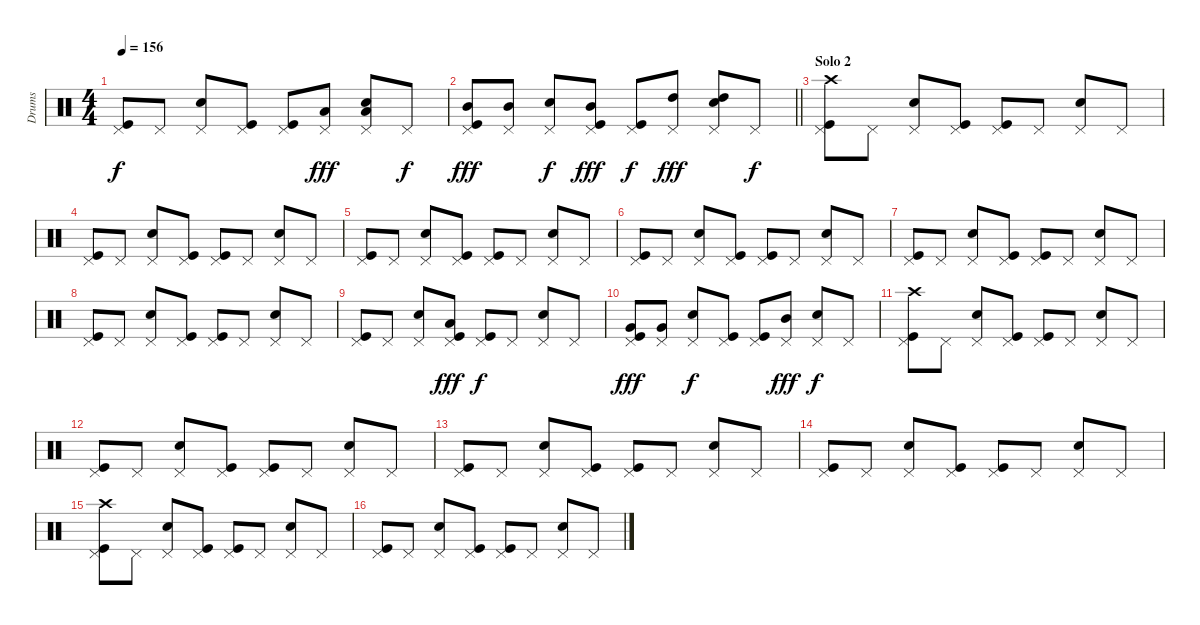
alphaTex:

\track ("Drums" "Drums") {instrument percussion}
\staff {score}
\articulation defaults
\ts (4 4)
\tempo 156
\clef neutral
\ks c
("Kick (hit)" "Pedal Hi-Hat (hit)").8{dy f} "Pedal Hi-Hat (hit)".8 ("Snare (hit) 2" "Pedal Hi-Hat (hit)").8 ("Kick (hit)" "Pedal Hi-Hat (hit)").8 ("Kick (hit)" "Pedal Hi-Hat (hit)").8 ("Pedal Hi-Hat (hit)" "Low Tom (hit)").8{dy fff} ("Snare (hit) 2" "Pedal Hi-Hat (hit)" "Low Tom (hit)").8 "Pedal Hi-Hat (hit)".8{dy f} |
\barLineRight lightlight
("Kick (hit)" "Pedal Hi-Hat (hit)" "Mid Tom (hit)").8{dy fff} ("Pedal Hi-Hat (hit)" "Mid Tom (hit)").8 ("Snare (hit) 2" "Pedal Hi-Hat (hit)").8{dy f} ("Kick (hit)" "Pedal Hi-Hat (hit)" "Mid Tom (hit)").8{dy fff} ("Kick (hit)" "Pedal Hi-Hat (hit)").8{dy f} ("Pedal Hi-Hat (hit)" "High Tom (hit)").8{dy fff} ("Snare (hit) 2" "Pedal Hi-Hat (hit)" "High Tom (hit)").8 "Pedal Hi-Hat (hit)".8{dy f} |
\section ("" "Solo 2")
("Kick (hit)" "Pedal Hi-Hat (hit)" "Crash high (hit)").8 "Pedal Hi-Hat (hit)".8 ("Snare (hit) 2" "Pedal Hi-Hat (hit)").8 ("Kick (hit)" "Pedal Hi-Hat (hit)").8 ("Kick (hit)" "Pedal Hi-Hat (hit)").8 "Pedal Hi-Hat (hit)".8 ("Snare (hit) 2" "Pedal Hi-Hat (hit)").8 "Pedal Hi-Hat (hit)".8 |
("Kick (hit)" "Pedal Hi-Hat (hit)").8 "Pedal Hi-Hat (hit)".8 ("Snare (hit) 2" "Pedal Hi-Hat (hit)").8 ("Kick (hit)" "Pedal Hi-Hat (hit)").8 ("Kick (hit)" "Pedal Hi-Hat (hit)").8 "Pedal Hi-Hat (hit)".8 ("Snare (hit) 2" "Pedal Hi-Hat (hit)").8 "Pedal Hi-Hat (hit)".8 |
("Kick (hit)" "Pedal Hi-Hat (hit)").8 "Pedal Hi-Hat (hit)".8 ("Snare (hit) 2" "Pedal Hi-Hat (hit)").8 ("Kick (hit)" "Pedal Hi-Hat (hit)").8 ("Kick (hit)" "Pedal Hi-Hat (hit)").8 "Pedal Hi-Hat (hit)".8 ("Snare (hit) 2" "Pedal Hi-Hat (hit)").8 "Pedal Hi-Hat (hit)".8 |
("Kick (hit)" "Pedal Hi-Hat (hit)").8 "Pedal Hi-Hat (hit)".8 ("Snare (hit) 2" "Pedal Hi-Hat (hit)").8 ("Kick (hit)" "Pedal Hi-Hat (hit)").8 ("Kick (hit)" "Pedal Hi-Hat (hit)").8 "Pedal Hi-Hat (hit)".8 ("Snare (hit) 2" "Pedal Hi-Hat (hit)").8 "Pedal Hi-Hat (hit)".8 |
("Kick (hit)" "Pedal Hi-Hat (hit)").8 "Pedal Hi-Hat (hit)".8 ("Snare (hit) 2" "Pedal Hi-Hat (hit)").8 ("Kick (hit)" "Pedal Hi-Hat (hit)").8 ("Kick (hit)" "Pedal Hi-Hat (hit)").8 "Pedal Hi-Hat (hit)".8 ("Snare (hit) 2" "Pedal Hi-Hat (hit)").8 "Pedal Hi-Hat (hit)".8 |
("Kick (hit)" "Pedal Hi-Hat (hit)").8 "Pedal Hi-Hat (hit)".8 ("Snare (hit) 2" "Pedal Hi-Hat (hit)").8 ("Kick (hit)" "Pedal Hi-Hat (hit)").8 ("Kick (hit)" "Pedal Hi-Hat (hit)").8 "Pedal Hi-Hat (hit)".8 ("Snare (hit) 2" "Pedal Hi-Hat (hit)").8 "Pedal Hi-Hat (hit)".8 |
("Kick (hit)" "Pedal Hi-Hat (hit)").8 "Pedal Hi-Hat (hit)".8 ("Snare (hit) 2" "Pedal Hi-Hat (hit)").8 ("Kick (hit)" "Pedal Hi-Hat (hit)" "Low Tom (hit)").8{dy fff} ("Kick (hit)" "Pedal Hi-Hat (hit)").8{dy f} "Pedal Hi-Hat (hit)".8 ("Snare (hit) 2" "Pedal Hi-Hat (hit)").8 "Pedal Hi-Hat (hit)".8 |
("Kick (hit)" "Pedal Hi-Hat (hit)" "Very Low Tom (hit)").8{dy fff} ("Pedal Hi-Hat (hit)" "Very Low Tom (hit)").8 ("Snare (hit) 2" "Pedal Hi-Hat (hit)").8{dy f} ("Kick (hit)" "Pedal Hi-Hat (hit)").8 ("Kick (hit)" "Pedal Hi-Hat (hit)").8 ("Pedal Hi-Hat (hit)" "Mid Tom (hit)").8{dy fff} ("Snare (hit) 2" "Pedal Hi-Hat (hit)").8{dy f} "Pedal Hi-Hat (hit)".8 |
("Kick (hit)" "Pedal Hi-Hat (hit)" "Crash high (hit)").8 "Pedal Hi-Hat (hit)".8 ("Snare (hit) 2" "Pedal Hi-Hat (hit)").8 ("Kick (hit)" "Pedal Hi-Hat (hit)").8 ("Kick (hit)" "Pedal Hi-Hat (hit)").8 "Pedal Hi-Hat (hit)".8 ("Snare (hit) 2" "Pedal Hi-Hat (hit)").8 "Pedal Hi-Hat (hit)".8 |
("Kick (hit)" "Pedal Hi-Hat (hit)").8 "Pedal Hi-Hat (hit)".8 ("Snare (hit) 2" "Pedal Hi-Hat (hit)").8 ("Kick (hit)" "Pedal Hi-Hat (hit)").8 ("Kick (hit)" "Pedal Hi-Hat (hit)").8 "Pedal Hi-Hat (hit)".8 ("Snare (hit) 2" "Pedal Hi-Hat (hit)").8 "Pedal Hi-Hat (hit)".8 |
("Kick (hit)" "Pedal Hi-Hat (hit)").8 "Pedal Hi-Hat (hit)".8 ("Snare (hit) 2" "Pedal Hi-Hat (hit)").8 ("Kick (hit)" "Pedal Hi-Hat (hit)").8 ("Kick (hit)" "Pedal Hi-Hat (hit)").8 "Pedal Hi-Hat (hit)".8 ("Snare (hit) 2" "Pedal Hi-Hat (hit)").8 "Pedal Hi-Hat (hit)".8 |
("Kick (hit)" "Pedal Hi-Hat (hit)").8 "Pedal Hi-Hat (hit)".8 ("Snare (hit) 2" "Pedal Hi-Hat (hit)").8 ("Kick (hit)" "Pedal Hi-Hat (hit)").8 ("Kick (hit)" "Pedal Hi-Hat (hit)").8 "Pedal Hi-Hat (hit)".8 ("Snare (hit) 2" "Pedal Hi-Hat (hit)").8 "Pedal Hi-Hat (hit)".8 |
("Kick (hit)" "Pedal Hi-Hat (hit)" "Crash high (hit)").8 "Pedal Hi-Hat (hit)".8 ("Snare (hit) 2" "Pedal Hi-Hat (hit)").8 ("Kick (hit)" "Pedal Hi-Hat (hit)").8 ("Kick (hit)" "Pedal Hi-Hat (hit)").8 "Pedal Hi-Hat (hit)".8 ("Snare (hit) 2" "Pedal Hi-Hat (hit)").8 "Pedal Hi-Hat (hit)".8 |
("Kick (hit)" "Pedal Hi-Hat (hit)").8 "Pedal Hi-Hat (hit)".8 ("Snare (hit) 2" "Pedal Hi-Hat (hit)").8 ("Kick (hit)" "Pedal Hi-Hat (hit)").8 ("Kick (hit)" "Pedal Hi-Hat (hit)").8 "Pedal Hi-Hat (hit)".8 ("Snare (hit) 2" "Pedal Hi-Hat (hit)").8 "Pedal Hi-Hat (hit)".8
